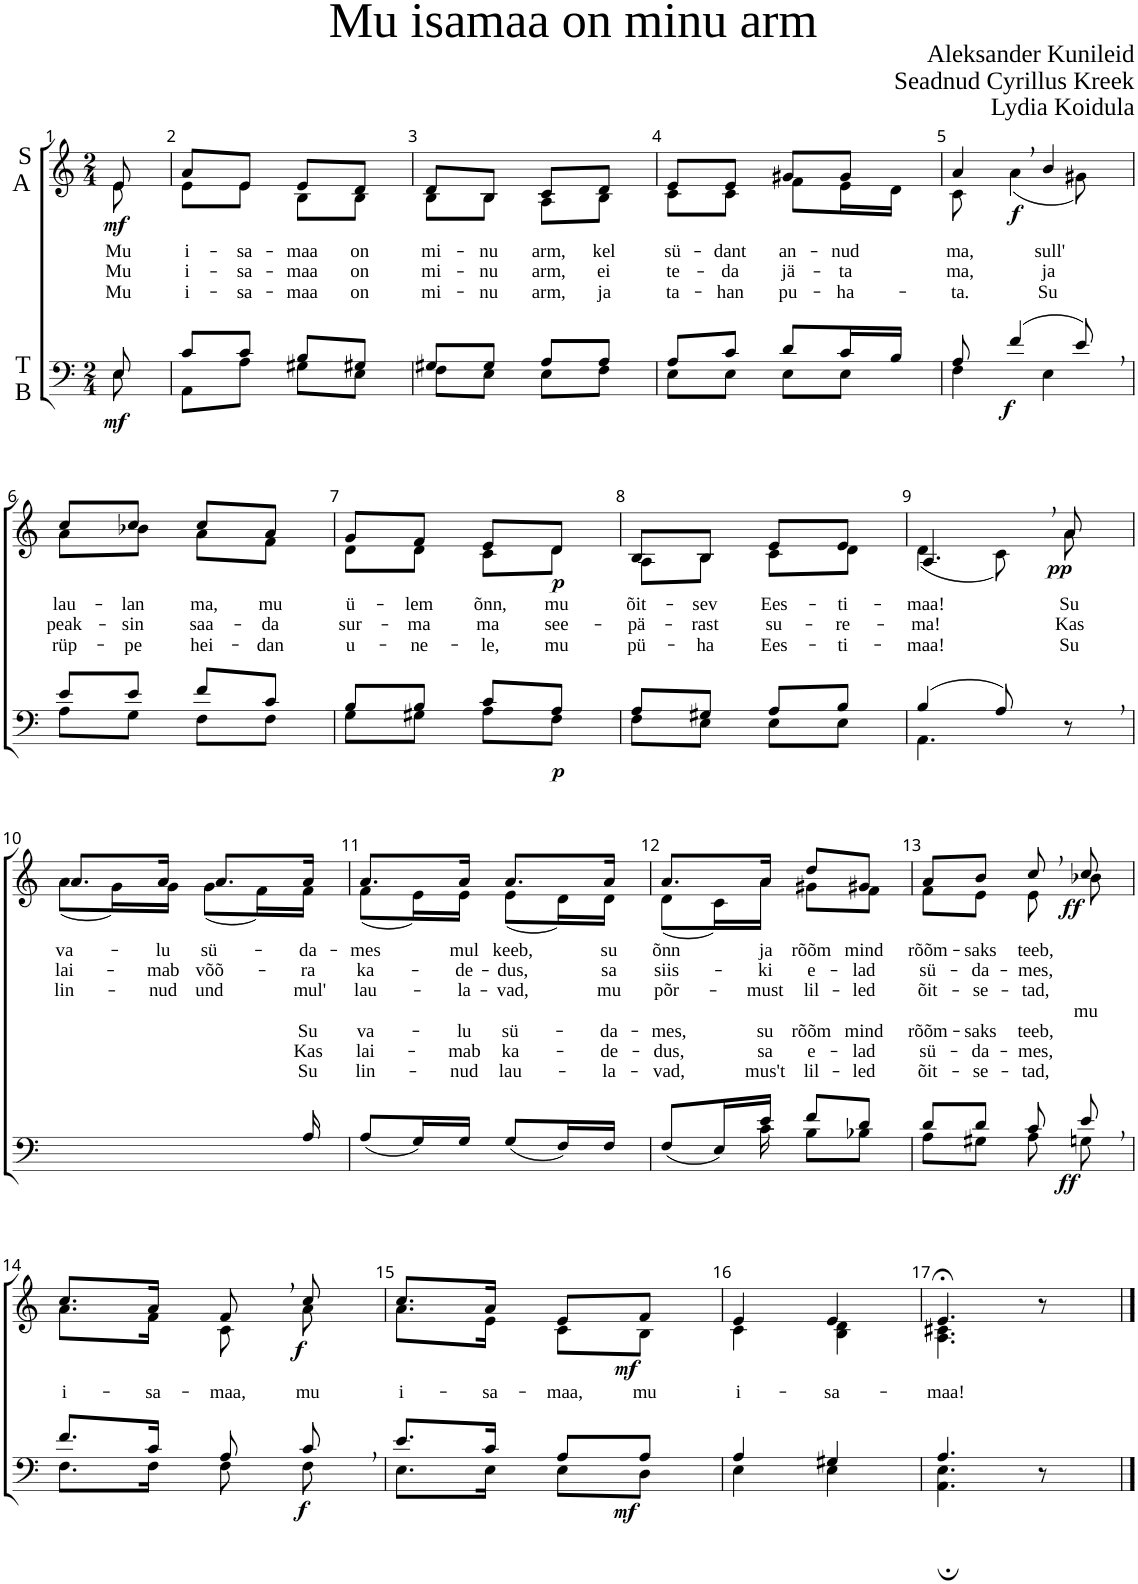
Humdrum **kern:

**kern	**dynam	**kern	**text	**text	**text	**text	**text	**text	**text	**text	**dynam
*part2	*part2	*part1	*part1	*part1	*part1	*part1	*part1	*part1	*part1	*part1	*part1
*staff2	*staff2	*staff1	*staff1	*staff1	*staff1	*staff1	*staff1	*staff1	*staff1	*staff1	*staff1
*I"T B	*	*I"S A	*	*	*	*	*	*	*	*	*
*clefF4	*	*clefG2	*	*	*	*	*	*	*	*	*
*k[]	*	*k[]	*	*	*	*	*	*	*	*	*
*M2/4	*	*M2/4	*	*	*	*	*	*	*	*	*
=1	=1	=1	=1	=1	=1	=1	=1	=1	=1	=1	=1
*^	*	*	*	*	*	*	*	*	*	*	*
!	!	!LO:DY:b	!	!	!LO:LY:b	!LO:LY:b	!LO:LY:b	!	!	!	!	!LO:DY:b
*	*	*	*^	*	*	*	*	*	*	*	*	*
8E/	8E\	mf	8e/	8e\	.	Mu	Mu	Mu	.	.	.	.	mf
=2	=2	=2	=2	=2	=2	=2	=2	=2	=2	=2	=2	=2	=2
!	!	!	!	!	!	!LO:LY:b	!LO:LY:b	!LO:LY:b	!	!	!	!	!
8c/L	8AA\L	.	8a/L	8e\L	.	i-	i-	i-	.	.	.	.	.
!	!	!	!	!	!	!LO:LY:b	!LO:LY:b	!LO:LY:b	!	!	!	!	!
8c/J	8A\J	.	8e/J	8e\J	.	-sa-	-sa-	-sa-	.	.	.	.	.
!	!	!	!	!	!	!LO:LY:b	!LO:LY:b	!LO:LY:b	!	!	!	!	!
8B/L	8G#X\L	.	8e/L	8B\L	.	-maa	-maa	-maa	.	.	.	.	.
!	!	!	!	!	!	!LO:LY:b	!LO:LY:b	!LO:LY:b	!	!	!	!	!
8G#X/J	8E\J	.	8d/J	8B\J	.	on	on	on	.	.	.	.	.
=3	=3	=3	=3	=3	=3	=3	=3	=3	=3	=3	=3	=3	=3
!	!	!	!	!	!	!LO:LY:b	!LO:LY:b	!LO:LY:b	!	!	!	!	!
8G#X/L	8F\L	.	8d/L	8B\L	.	mi-	mi-	mi-	.	.	.	.	.
!	!	!	!	!	!	!LO:LY:b	!LO:LY:b	!LO:LY:b	!	!	!	!	!
8G#/J	8E\J	.	8B/J	8B\J	.	-nu	-nu	-nu	.	.	.	.	.
!	!	!	!	!	!	!LO:LY:b	!LO:LY:b	!LO:LY:b	!	!	!	!	!
8A/L	8E\L	.	8c/L	8A\L	.	arm,	arm,	arm,	.	.	.	.	.
!	!	!	!	!	!	!LO:LY:b	!LO:LY:b	!LO:LY:b	!	!	!	!	!
8A/J	8F\J	.	8d/J	8B\J	.	kel	ei	ja	.	.	.	.	.
=4	=4	=4	=4	=4	=4	=4	=4	=4	=4	=4	=4	=4	=4
!	!	!	!	!	!	!LO:LY:b	!LO:LY:b	!LO:LY:b	!	!	!	!	!
8A/L	8E\L	.	8e/L	8c\L	.	sü-	te-	ta-	.	.	.	.	.
!	!	!	!	!	!	!LO:LY:b	!LO:LY:b	!LO:LY:b	!	!	!	!	!
8c/J	8E\J	.	8e/J	8c\J	.	-dant	-da	-han	.	.	.	.	.
!	!	!	!	!	!	!LO:LY:b	!LO:LY:b	!LO:LY:b	!	!	!	!	!
8d/L	8E\L	.	8g#X/L	8f\L	.	an-	jä-	pu-	.	.	.	.	.
!	!	!	!	!	!	!LO:LY:b	!LO:LY:b	!LO:LY:b	!	!	!	!	!
16c/L	8E\J	.	8g#/J	16e\L	.	-nud	-ta	-ha-	.	.	.	.	.
16B/JJ	.	.	.	16d\JJ	.	.	.	.	.	.	.	.	.
=5	=5	=5	=5	=5	=5	=5	=5	=5	=5	=5	=5	=5	=5
!	!	!	!	!	!	!LO:LY:b	!LO:LY:b	!LO:LY:b	!	!	!	!	!
8A/	4F\	.	4a,/	8c\	.	ma,	ma,	-ta.	.	.	.	.	.
!	!	!LO:DY:b	!	!	!	!	!	!	!	!	!	!	!LO:DY:b
(4f/	.	f	.	(4a\	.	.	.	.	.	.	.	.	f
!	!	!	!	!	!	!LO:LY:b	!LO:LY:b	!LO:LY:b	!	!	!	!	!
.	4E\	.	4b/	.	.	sull'	ja	Su	.	.	.	.	.
8e,/)	.	.	.	8g#X\)	.	.	.	.	.	.	.	.	.
!!LO:LB:g=z	!!
=6	=6	=6	=6	=6	=6	=6	=6	=6	=6	=6	=6	=6	=6
!	!	!	!	!	!	!LO:LY:b	!LO:LY:b	!LO:LY:b	!	!	!	!	!
8e/L	8A\L	.	8cc/L	8a\L	.	lau-	peak-	rüp-	.	.	.	.	.
!	!	!	!	!	!	!LO:LY:b	!LO:LY:b	!LO:LY:b	!	!	!	!	!
8e/J	8G\J	.	8cc/J	8b-X\J	.	-lan	-sin	-pe	.	.	.	.	.
!	!	!	!	!	!	!LO:LY:b	!LO:LY:b	!LO:LY:b	!	!	!	!	!
8f/L	8F\L	.	8cc/L	8a\L	.	ma,	saa-	hei-	.	.	.	.	.
!	!	!	!	!	!	!LO:LY:b	!LO:LY:b	!LO:LY:b	!	!	!	!	!
8c/J	8F\J	.	8a/J	8f\J	.	mu	-da	-dan	.	.	.	.	.
=7	=7	=7	=7	=7	=7	=7	=7	=7	=7	=7	=7	=7	=7
!	!	!	!	!	!	!LO:LY:b	!LO:LY:b	!LO:LY:b	!	!	!	!	!
8B/L	8G\L	.	8g/L	8d\L	.	ü-	sur-	u-	.	.	.	.	.
!	!	!	!	!	!	!LO:LY:b	!LO:LY:b	!LO:LY:b	!	!	!	!	!
8B/J	8G#X\J	.	8f/J	8d\J	.	-lem	-ma	-ne-	.	.	.	.	.
!	!	!	!	!	!	!LO:LY:b	!LO:LY:b	!LO:LY:b	!	!	!	!	!
8c/L	8A\L	.	8e/L	8c\L	.	õnn,	ma	-le,	.	.	.	.	.
!	!	!LO:DY:b	!	!	!	!LO:LY:b	!LO:LY:b	!LO:LY:b	!	!	!	!	!LO:DY:b
8A/J	8F\J	p	8d/J	8d\J	.	mu	see-	mu	.	.	.	.	p
=8	=8	=8	=8	=8	=8	=8	=8	=8	=8	=8	=8	=8	=8
!	!	!	!	!	!	!LO:LY:b	!LO:LY:b	!LO:LY:b	!	!	!	!	!
8A/L	8F\L	.	8B/L	8A\L	.	õit-	-pä-	pü-	.	.	.	.	.
!	!	!	!	!	!	!LO:LY:b	!LO:LY:b	!LO:LY:b	!	!	!	!	!
8G#X/J	8E\J	.	8B/J	8B\J	.	-sev	-rast	-ha	.	.	.	.	.
!	!	!	!	!	!	!LO:LY:b	!LO:LY:b	!LO:LY:b	!	!	!	!	!
8A/L	8E\L	.	8e/L	8c\L	.	Ees-	su-	Ees-	.	.	.	.	.
!	!	!	!	!	!	!LO:LY:b	!LO:LY:b	!LO:LY:b	!	!	!	!	!
8B/J	8E\J	.	8e/J	8d\J	.	-ti-	-re-	-ti-	.	.	.	.	.
=9	=9	=9	=9	=9	=9	=9	=9	=9	=9	=9	=9	=9	=9
!	!	!	!	!	!	!LO:LY:b	!LO:LY:b	!LO:LY:b	!	!	!	!	!
(4B/	4.AA\	.	4.A,/	(4d\	.	maa!	-ma!	-maa!	.	.	.	.	.
8A/)	.	.	.	8c\)	.	.	.	.	.	.	.	.	.
!	!	!	!	!	!	!LO:LY:b	!LO:LY:b	!LO:LY:b	!	!	!	!	!LO:DY:b
8r	8ryy	.	8a/	8a\	.	Su	Kas	Su	.	.	.	.	pp
!!LO:LB:g=z	!!
=10	=10	=10	=10	=10	=10	=10	=10	=10	=10	=10	=10	=10	=10
!	!	!	!	!	!	!LO:LY:b	!LO:LY:b	!LO:LY:b	!	!	!	!	!
*v	*v	*	*	*	*	*	*	*	*	*	*	*	*
4ryy	.	8.a/L	(8a\L	.	va-	lai-	lin-	.	.	.	.	.
.	.	.	16g\L)	.	.	.	.	.	.	.	.	.
!	!	!	!	!	!LO:LY:b	!LO:LY:b	!LO:LY:b	!	!	!	!	!
.	.	16a/Jk	16g\JJ	.	-lu	-mab	-nud	.	.	.	.	.
!	!	!	!	!	!LO:LY:b	!LO:LY:b	!LO:LY:b	!	!	!	!	!
8.ryy	.	8.a/L	(8g\L	.	sü-	võõ-	und	.	.	.	.	.
.	.	.	16f\L)	.	.	.	.	.	.	.	.	.
!	!	!	!	!	!LO:LY:b	!LO:LY:b	!LO:LY:b	!	!LO:LY:b	!LO:LY:b	!LO:LY:b	!
16A/	.	16a/Jk	16f\JJ	.	-da-	-ra	mul'	.	Su	Kas	Su	.
=11	=11	=11	=11	=11	=11	=11	=11	=11	=11	=11	=11	=11
!	!	!	!	!	!LO:LY:b	!LO:LY:b	!LO:LY:b	!	!LO:LY:b	!LO:LY:b	!LO:LY:b	!
(8A/L	.	8.a/L	(8f\L	.	-mes	ka-	lau-	.	va-	lai-	lin-	.
16G/L)	.	.	16e\L)	.	.	.	.	.	.	.	.	.
!	!	!	!	!	!LO:LY:b	!LO:LY:b	!LO:LY:b	!	!LO:LY:b	!LO:LY:b	!LO:LY:b	!
16G/JJ	.	16a/Jk	16e\JJ	.	mul	-de-	-la-	.	-lu	-mab	-nud	.
!	!	!	!	!	!LO:LY:b	!LO:LY:b	!LO:LY:b	!	!LO:LY:b	!LO:LY:b	!LO:LY:b	!
(8G/L	.	8.a/L	(8e\L	.	keeb,	-dus,	-vad,	.	sü-	ka-	lau-	.
16F/L)	.	.	16d\L)	.	.	.	.	.	.	.	.	.
!	!	!	!	!	!LO:LY:b	!LO:LY:b	!LO:LY:b	!	!LO:LY:b	!LO:LY:b	!LO:LY:b	!
16F/JJ	.	16a/Jk	16d\JJ	.	su	sa	mu	.	-da-	-de-	-la-	.
=12	=12	=12	=12	=12	=12	=12	=12	=12	=12	=12	=12	=12
*^	*	*	*	*	*	*	*	*	*	*	*	*
!	!	!	!	!	!	!LO:LY:b	!LO:LY:b	!LO:LY:b	!	!LO:LY:b	!LO:LY:b	!LO:LY:b	!
(8F/L	8.ryy	.	8.a/L	(8d\L	.	õnn	siis-	põr-	.	-mes,	-dus,	-vad,	.
16E/L)	.	.	.	16c\L)	.	.	.	.	.	.	.	.	.
!	!	!	!	!	!	!LO:LY:b	!LO:LY:b	!LO:LY:b	!	!LO:LY:b	!LO:LY:b	!LO:LY:b	!
16e/JJ	16c\	.	16a/Jk	16a\JJ	.	ja	-ki	-must	.	su	sa	mus't	.
!	!	!	!	!	!	!LO:LY:b	!LO:LY:b	!LO:LY:b	!	!LO:LY:b	!LO:LY:b	!LO:LY:b	!
8f/L	8B\L	.	8dd/L	8g#X\L	.	rõõm	e-	lil-	.	rõõm	e-	lil-	.
!	!	!	!	!	!	!LO:LY:b	!LO:LY:b	!LO:LY:b	!	!LO:LY:b	!LO:LY:b	!LO:LY:b	!
8d/J	8B-X\J	.	8g#X/J	8f\J	.	mind	-lad	-led	.	mind	-lad	-led	.
=13	=13	=13	=13	=13	=13	=13	=13	=13	=13	=13	=13	=13	=13
!	!	!	!	!	!	!LO:LY:b	!LO:LY:b	!LO:LY:b	!	!LO:LY:b	!LO:LY:b	!LO:LY:b	!
8d/L	8A\L	.	8a/L	8f\L	.	rõõm-	sü-	õit-	.	rõõm-	sü-	õit-	.
!	!	!	!	!	!	!LO:LY:b	!LO:LY:b	!LO:LY:b	!	!LO:LY:b	!LO:LY:b	!LO:LY:b	!
8d/J	8G#X\J	.	8b/J	8e\J	.	-saks	-da-	-se-	.	-saks	-da-	-se-	.
!	!	!	!	!	!	!LO:LY:b	!LO:LY:b	!LO:LY:b	!	!LO:LY:b	!LO:LY:b	!LO:LY:b	!
8c/	8A\	.	8cc,/	8e\	.	teeb,	-mes,	-tad,	.	teeb,	-mes,	-tad,	.
!	!	!LO:DY:b	!	!	!	!	!	!	!LO:LY:b	!	!	!	!LO:DY:b
8e,/	8Gn\	ff	8cc/	8b-X\	.	.	.	.	mu	.	.	.	ff
!!LO:LB:g=z	!!
=14	=14	=14	=14	=14	=14	=14	=14	=14	=14	=14	=14	=14	=14
!	!	!	!	!	!	!	!LO:LY:b	!	!	!	!	!	!
8.f/L	8.F\L	.	8.cc/L	8.a\L	.	.	i-	.	.	.	.	.	.
!	!	!	!	!	!	!	!LO:LY:b	!	!	!	!	!	!
16c/Jk	16F\Jk	.	16a/Jk	16f\Jk	.	.	-sa-	.	.	.	.	.	.
!	!	!	!	!	!	!	!LO:LY:b	!	!	!	!	!	!
8A/	8F\	.	8f,/	8c\	.	.	-maa,	.	.	.	.	.	.
!	!	!LO:DY:b	!	!	!	!	!LO:LY:b	!	!	!	!	!	!LO:DY:b
8c,/	8F\	f	8cc/	8a\	.	.	mu	.	.	.	.	.	f
=15	=15	=15	=15	=15	=15	=15	=15	=15	=15	=15	=15	=15	=15
!	!	!	!	!	!	!	!LO:LY:b	!	!	!	!	!	!
8.e/L	8.E\L	.	8.cc/L	8.a\L	.	.	i-	.	.	.	.	.	.
!	!	!	!	!	!	!	!LO:LY:b	!	!	!	!	!	!
16c/Jk	16E\Jk	.	16a/Jk	16e\Jk	.	.	-sa-	.	.	.	.	.	.
!	!	!	!	!	!	!	!LO:LY:b	!	!	!	!	!	!
8A/L	8E\L	.	8e/L	8c\L	.	.	-maa,	.	.	.	.	.	.
!	!	!LO:DY:b	!	!	!	!	!LO:LY:b	!	!	!	!	!	!LO:DY:b
8A/J	8D\J	mf	8f/J	8B\J	.	.	mu	.	.	.	.	.	mf
=16	=16	=16	=16	=16	=16	=16	=16	=16	=16	=16	=16	=16	=16
!	!	!	!	!	!	!	!LO:LY:b	!	!	!	!	!	!
4A/	4E\	.	4e/	4c\	.	.	i-	.	.	.	.	.	.
!	!	!	!	!	!	!	!LO:LY:b	!	!	!	!	!	!
4G#X/	4E\	.	4e/	4B\ 4d\	.	.	-sa-	.	.	.	.	.	.
=17	=17	=17	=17	=17	=17	=17	=17	=17	=17	=17	=17	=17	=17
!	!	!	!	!	!	!	!LO:LY:b	!	!	!	!	!	!
4.A;/	4.AA\ 4.E\	.	4.e;</	4.A\ 4.c#X\	.	.	-maa!	.	.	.	.	.	.
8r	8ryy	.	8r	8ryy	.	.	.	.	.	.	.	.	.
*v	*v	*	*	*	*	*	*	*	*	*	*	*	*
*	*	*v	*v	*	*	*	*	*	*	*	*	*
==	==	==	==	==	==	==	==	==	==	==	==
*-	*-	*-	*-	*-	*-	*-	*-	*-	*-	*-	*-
